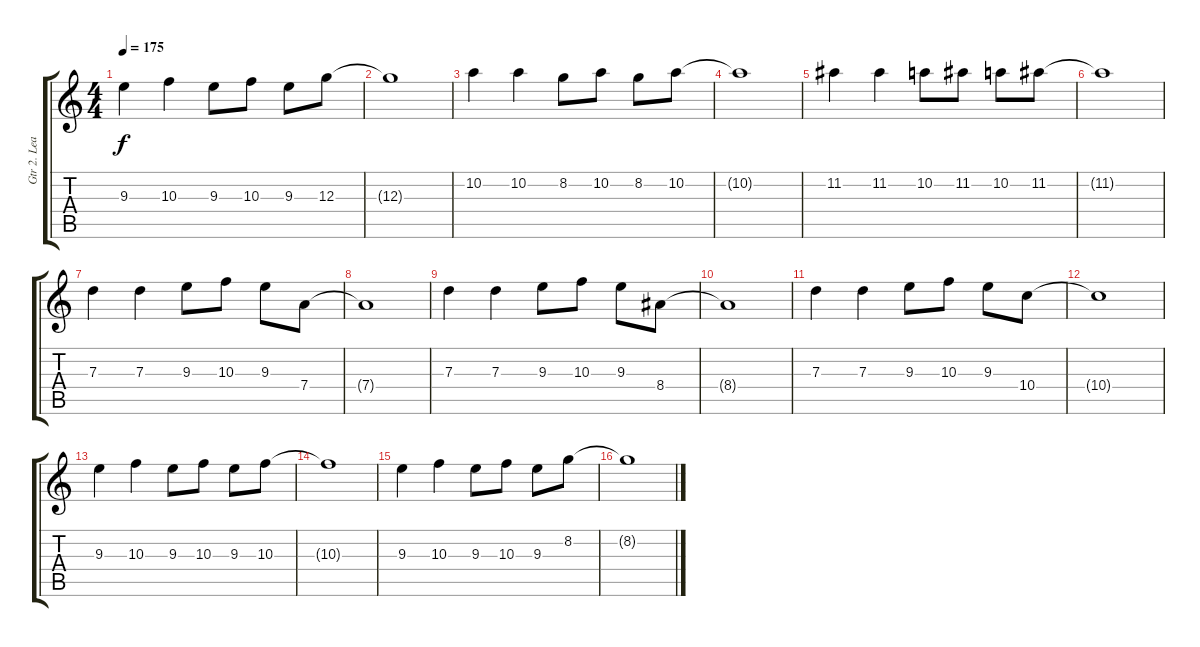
\track ("Gtr 2. Lead (Borna Kuèa)" "Gtr 2. Lea") {instrument distortionguitar}
\staff {score tabs}
\tuning (E4 B3 G3 D3 A2 E2) {hide}
\ts (4 4)
\tempo 175
\clef g2
\ks c
9.3.4{dy f} 10.3.4 9.3.8 10.3.8 9.3.8 12.3.8 |
12.3{t}.1 |
10.2.4 10.2.4 8.2.8 10.2.8 8.2.8 10.2.8 |
10.2{t}.1 |
11.2.4 11.2.4 10.2.8 11.2.8 10.2.8 11.2.8 |
11.2{t}.1 |
7.3.4 7.3.4 9.3.8 10.3.8 9.3.8 7.4.8 |
7.4{t}.1 |
7.3.4 7.3.4 9.3.8 10.3.8 9.3.8 8.4.8 |
8.4{t}.1 |
7.3.4 7.3.4 9.3.8 10.3.8 9.3.8 10.4.8 |
10.4{t}.1 |
9.3.4 10.3.4 9.3.8 10.3.8 9.3.8 10.3.8 |
10.3{t}.1 |
9.3.4 10.3.4 9.3.8 10.3.8 9.3.8 8.2.8 |
8.2{t}.1
